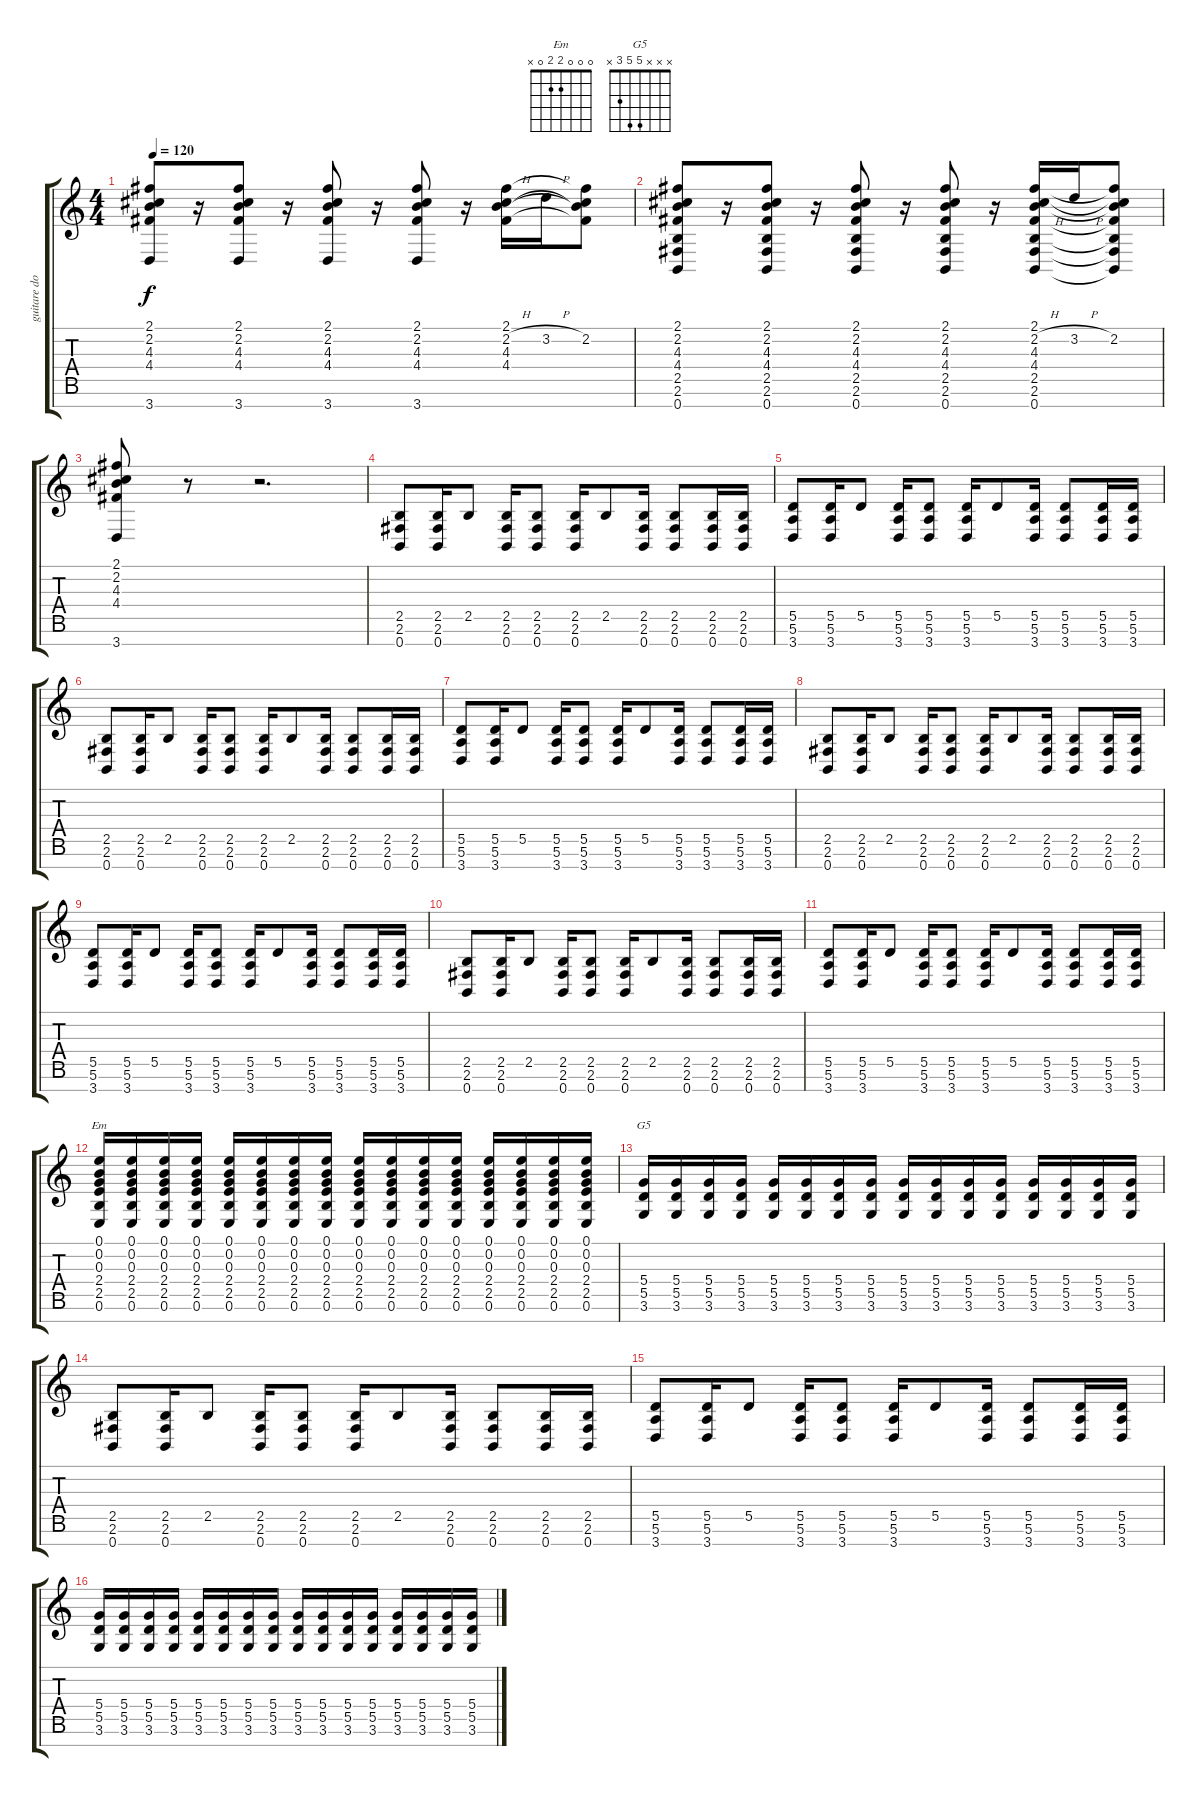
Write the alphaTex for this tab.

\track ("guitare doublée" "guitare do") {instrument distortionguitar}
\staff {score tabs}
\tuning (E4 B3 G3 D3 A2 E2 B1) {hide}
\chord ("Em" 0 0 0 2 2 0 x)
\chord ("G5" x x x 5 5 3 x)
\ts (4 4)
\tempo 120
\clef g2
\ks c
(2.1 2.2 4.3 4.4 3.7).8{dy f} r.16 (2.1 2.2 4.3 4.4 3.7).8 r.16 (2.1 2.2 4.3 4.4 3.7).8 r.16 (2.1 2.2 4.3 4.4 3.7).8 r.16 (2.1 2.2{h} 4.3 4.4).16 3.2{h}.16 (2.1{t} 2.2 4.3{t} 4.4{t}).8 |
(2.1 2.2 4.3 4.4 2.5 2.6 0.7).8 r.16 (2.1 2.2 4.3 4.4 2.5 2.6 0.7).8 r.16 (2.1 2.2 4.3 4.4 2.5 2.6 0.7).8 r.16 (2.1 2.2 4.3 4.4 2.5 2.6 0.7).8 r.16 (2.1 2.2{h} 4.3 4.4 2.5 2.6 0.7).16 3.2{h}.16 (2.1{t} 2.2 4.3{t} 4.4{t} 2.5{t} 2.6{t} 0.7{t}).8 |
(2.1 2.2 4.3 4.4 3.7).8 r.8 r.2{d} |
(2.5 2.6 0.7).8 (2.5 2.6 0.7).16 2.5.8 (2.5 2.6 0.7).16 (2.5 2.6 0.7).8 (2.5 2.6 0.7).16 2.5.8 (2.5 2.6 0.7).16 (2.5 2.6 0.7).8 (2.5 2.6 0.7).16 (2.5 2.6 0.7).16 |
(5.5 5.6 3.7).8 (5.5 5.6 3.7).16 5.5.8 (5.5 5.6 3.7).16 (5.5 5.6 3.7).8 (5.5 5.6 3.7).16 5.5.8 (5.5 5.6 3.7).16 (5.5 5.6 3.7).8 (5.5 5.6 3.7).16 (5.5 5.6 3.7).16 |
(2.5 2.6 0.7).8 (2.5 2.6 0.7).16 2.5.8 (2.5 2.6 0.7).16 (2.5 2.6 0.7).8 (2.5 2.6 0.7).16 2.5.8 (2.5 2.6 0.7).16 (2.5 2.6 0.7).8 (2.5 2.6 0.7).16 (2.5 2.6 0.7).16 |
(5.5 5.6 3.7).8 (5.5 5.6 3.7).16 5.5.8 (5.5 5.6 3.7).16 (5.5 5.6 3.7).8 (5.5 5.6 3.7).16 5.5.8 (5.5 5.6 3.7).16 (5.5 5.6 3.7).8 (5.5 5.6 3.7).16 (5.5 5.6 3.7).16 |
(2.5 2.6 0.7).8 (2.5 2.6 0.7).16 2.5.8 (2.5 2.6 0.7).16 (2.5 2.6 0.7).8 (2.5 2.6 0.7).16 2.5.8 (2.5 2.6 0.7).16 (2.5 2.6 0.7).8 (2.5 2.6 0.7).16 (2.5 2.6 0.7).16 |
(5.5 5.6 3.7).8 (5.5 5.6 3.7).16 5.5.8 (5.5 5.6 3.7).16 (5.5 5.6 3.7).8 (5.5 5.6 3.7).16 5.5.8 (5.5 5.6 3.7).16 (5.5 5.6 3.7).8 (5.5 5.6 3.7).16 (5.5 5.6 3.7).16 |
(2.5 2.6 0.7).8 (2.5 2.6 0.7).16 2.5.8 (2.5 2.6 0.7).16 (2.5 2.6 0.7).8 (2.5 2.6 0.7).16 2.5.8 (2.5 2.6 0.7).16 (2.5 2.6 0.7).8 (2.5 2.6 0.7).16 (2.5 2.6 0.7).16 |
(5.5 5.6 3.7).8 (5.5 5.6 3.7).16 5.5.8 (5.5 5.6 3.7).16 (5.5 5.6 3.7).8 (5.5 5.6 3.7).16 5.5.8 (5.5 5.6 3.7).16 (5.5 5.6 3.7).8 (5.5 5.6 3.7).16 (5.5 5.6 3.7).16 |
(0.1 0.2 0.3 2.4 2.5 0.6).16{ch "Em"} (0.1 0.2 0.3 2.4 2.5 0.6).16 (0.1 0.2 0.3 2.4 2.5 0.6).16 (0.1 0.2 0.3 2.4 2.5 0.6).16 (0.1 0.2 0.3 2.4 2.5 0.6).16 (0.1 0.2 0.3 2.4 2.5 0.6).16 (0.1 0.2 0.3 2.4 2.5 0.6).16 (0.1 0.2 0.3 2.4 2.5 0.6).16 (0.1 0.2 0.3 2.4 2.5 0.6).16 (0.1 0.2 0.3 2.4 2.5 0.6).16 (0.1 0.2 0.3 2.4 2.5 0.6).16 (0.1 0.2 0.3 2.4 2.5 0.6).16 (0.1 0.2 0.3 2.4 2.5 0.6).16 (0.1 0.2 0.3 2.4 2.5 0.6).16 (0.1 0.2 0.3 2.4 2.5 0.6).16 (0.1 0.2 0.3 2.4 2.5 0.6).16 |
(5.4 5.5 3.6).16{ch "G5"} (5.4 5.5 3.6).16 (5.4 5.5 3.6).16 (5.4 5.5 3.6).16 (5.4 5.5 3.6).16 (5.4 5.5 3.6).16 (5.4 5.5 3.6).16 (5.4 5.5 3.6).16 (5.4 5.5 3.6).16 (5.4 5.5 3.6).16 (5.4 5.5 3.6).16 (5.4 5.5 3.6).16 (5.4 5.5 3.6).16 (5.4 5.5 3.6).16 (5.4 5.5 3.6).16 (5.4 5.5 3.6).16 |
(2.5 2.6 0.7).8 (2.5 2.6 0.7).16 2.5.8 (2.5 2.6 0.7).16 (2.5 2.6 0.7).8 (2.5 2.6 0.7).16 2.5.8 (2.5 2.6 0.7).16 (2.5 2.6 0.7).8 (2.5 2.6 0.7).16 (2.5 2.6 0.7).16 |
(5.5 5.6 3.7).8 (5.5 5.6 3.7).16 5.5.8 (5.5 5.6 3.7).16 (5.5 5.6 3.7).8 (5.5 5.6 3.7).16 5.5.8 (5.5 5.6 3.7).16 (5.5 5.6 3.7).8 (5.5 5.6 3.7).16 (5.5 5.6 3.7).16 |
(5.4 5.5 3.6).16 (5.4 5.5 3.6).16 (5.4 5.5 3.6).16 (5.4 5.5 3.6).16 (5.4 5.5 3.6).16 (5.4 5.5 3.6).16 (5.4 5.5 3.6).16 (5.4 5.5 3.6).16 (5.4 5.5 3.6).16 (5.4 5.5 3.6).16 (5.4 5.5 3.6).16 (5.4 5.5 3.6).16 (5.4 5.5 3.6).16 (5.4 5.5 3.6).16 (5.4 5.5 3.6).16 (5.4 5.5 3.6).16
